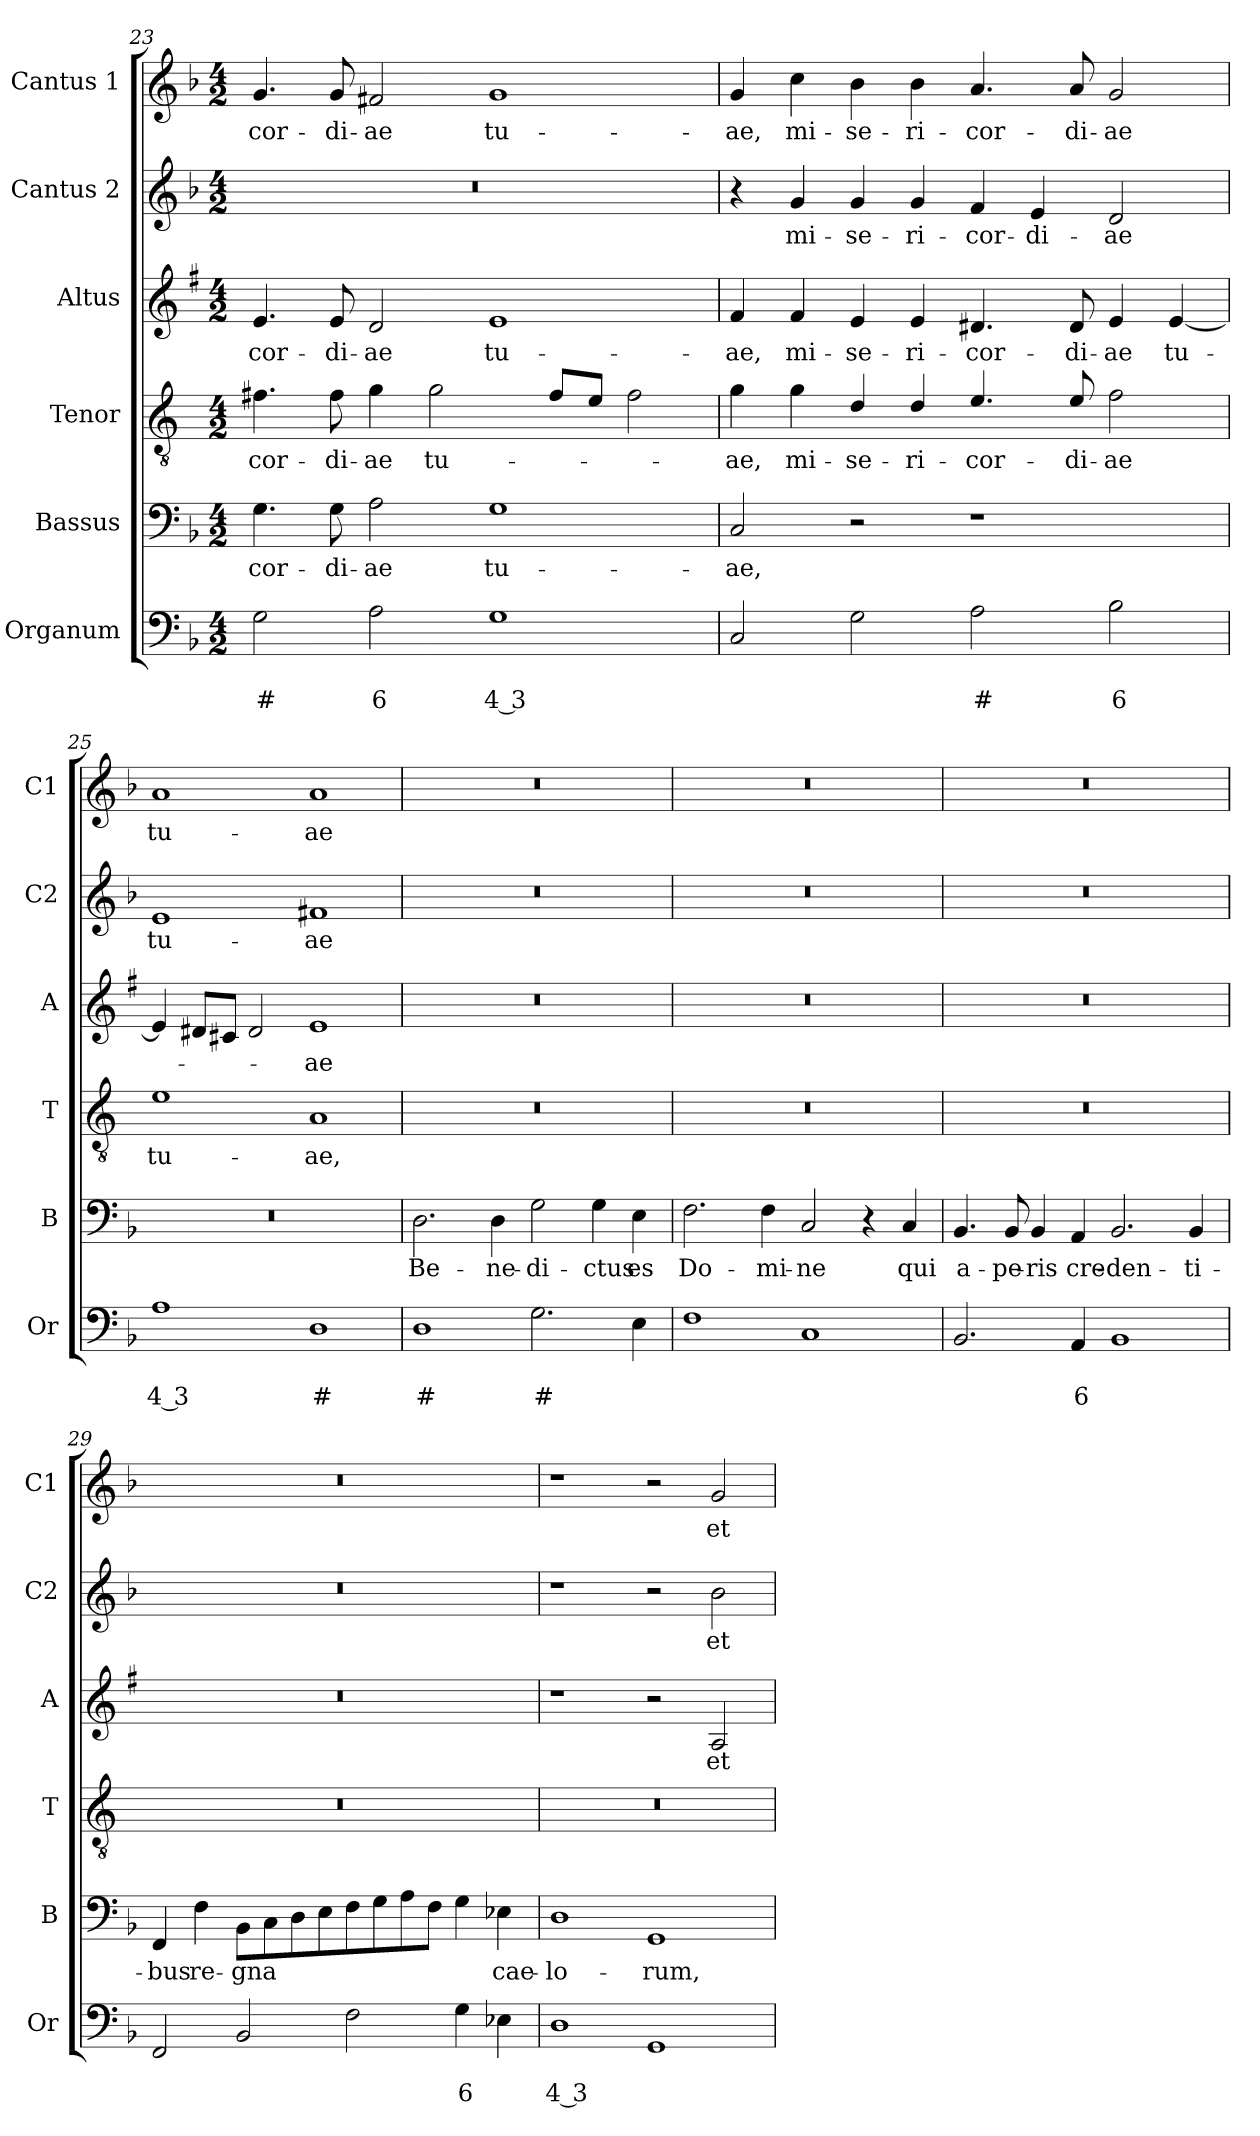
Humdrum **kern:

**kern	**text	**text	**kern	**text	**kern	**text	**kern	**text	**kern	**text	**kern	**text
*part6	*part6	*part6	*part5	*part5	*part4	*part4	*part3	*part3	*part2	*part2	*part1	*part1
*staff6	*staff6	*staff6	*staff5	*staff5	*staff4	*staff4	*staff3	*staff3	*staff2	*staff2	*staff1	*staff1
*I"Organum	*	*	*I"Bassus	*	*I"Tenor	*	*I"Altus	*	*I"Cantus 2	*	*I"Cantus 1	*
*I'Or	*	*	*I'B	*	*I'T	*	*I'A	*	*I'C2	*	*I'C1	*
!!LO:LB:g=z
*clefF4	*	*	*clefF4	*	*clefGv2	*	*clefG2	*	*clefG2	*	*clefG2	*
*	*	*	*	*	*ITrd4c7	*	*ITrd1c2	*	*	*	*	*
*k[b-]	*	*	*k[b-]	*	*k[b-]	*	*k[b-]	*	*k[b-]	*	*k[b-]	*
*F:	*	*	*F:	*	*F:	*	*F:	*	*F:	*	*F:	*
*M4/2	*	*	*M4/2	*	*M4/2	*	*M4/2	*	*M4/2	*	*M4/2	*
=23	=23	=23	=23	=23	=23	=23	=23	=23	=23	=23	=23	=23
!	!	!LO:LY:b	!	!LO:LY:b	!	!LO:LY:b	!	!LO:LY:b	!	!	!	!LO:LY:b
2G\	.	#	4.G\	-cor-	4.Bn\	-cor-	4.d/	-cor-	0r	.	4.g/	-cor-
!	!	!	!	!LO:LY:b	!	!LO:LY:b	!	!LO:LY:b	!	!	!	!LO:LY:b
.	.	.	8G\	-di-	8B\	-di-	8d/	-di-	.	.	8g/	-di-
!	!	!LO:LY:b	!	!LO:LY:b	!	!LO:LY:b	!	!LO:LY:b	!	!	!	!LO:LY:b
2A\	.	6	2A\	-ae	4c\	-ae	2c/	-ae	.	.	2f#X/	-ae
!	!	!	!	!	!	!LO:LY:b	!	!	!	!	!	!
.	.	.	.	.	2c\	tu-	.	.	.	.	.	.
!	!	!LO:LY:b	!	!LO:LY:b	!	!	!	!LO:LY:b	!	!	!	!LO:LY:b
1G	.	4 3	1G	tu-	.	.	1d	tu-	.	.	1g	tu-
.	.	.	.	.	8B/L	.	.	.	.	.	.	.
.	.	.	.	.	8A/J	.	.	.	.	.	.	.
.	.	.	.	.	2B\	.	.	.	.	.	.	.
=24	=24	=24	=24	=24	=24	=24	=24	=24	=24	=24	=24	=24
!	!	!	!	!LO:LY:b	!	!LO:LY:b	!	!LO:LY:b	!	!	!	!LO:LY:b
2C/	.	.	2C/	-ae,	4c\	-ae,	4e/	-ae,	4r	.	4g/	-ae,
!	!	!	!	!	!	!LO:LY:b	!	!LO:LY:b	!	!LO:LY:b	!	!LO:LY:b
.	.	.	.	.	4c\	mi-	4e/	mi-	4g/	mi-	4cc\	mi-
!	!	!	!	!	!	!LO:LY:b	!	!LO:LY:b	!	!LO:LY:b	!	!LO:LY:b
2G\	.	.	2r	.	4G/	-se-	4d/	-se-	4g/	-se-	4b-\	-se-
!	!	!	!	!	!	!LO:LY:b	!	!LO:LY:b	!	!LO:LY:b	!	!LO:LY:b
.	.	.	.	.	4G/	-ri-	4d/	-ri-	4g/	-ri-	4b-\	-ri-
!	!	!LO:LY:b	!	!	!	!LO:LY:b	!	!LO:LY:b	!	!LO:LY:b	!	!LO:LY:b
2A\	.	#	1r	.	4.A/	-cor-	4.c#X/	-cor-	4f/	-cor-	4.a/	-cor-
!	!	!	!	!	!	!	!	!	!	!LO:LY:b	!	!
.	.	.	.	.	.	.	.	.	4e/	-di-	.	.
!	!	!	!	!	!	!LO:LY:b	!	!LO:LY:b	!	!	!	!LO:LY:b
.	.	.	.	.	8A/	-di-	8c#/	-di-	.	.	8a/	-di-
!	!	!LO:LY:b	!	!	!	!LO:LY:b	!	!LO:LY:b	!	!LO:LY:b	!	!LO:LY:b
2B-\	.	6	.	.	2B-\	-ae	4d/	-ae	2d/	-ae	2g/	-ae
!	!	!	!	!	!	!	!	!LO:LY:b	!	!	!	!
.	.	.	.	.	.	.	[4d/	tu-	.	.	.	.
=25	=25	=25	=25	=25	=25	=25	=25	=25	=25	=25	=25	=25
!	!	!LO:LY:b	!	!	!	!LO:LY:b	!	!	!	!LO:LY:b	!	!LO:LY:b
1A	.	4 3	0r	.	1A	tu-	4d/]	.	1e	tu-	1a	tu-
.	.	.	.	.	.	.	8c#X/L	.	.	.	.	.
.	.	.	.	.	.	.	8Bn/J	.	.	.	.	.
.	.	.	.	.	.	.	2c#/	.	.	.	.	.
!	!	!LO:LY:b	!	!	!	!LO:LY:b	!	!LO:LY:b	!	!LO:LY:b	!	!LO:LY:b
1D	.	#	.	.	1D	-ae,	1d	-ae	1f#X	-ae	1a	-ae
=26	=26	=26	=26	=26	=26	=26	=26	=26	=26	=26	=26	=26
!	!	!LO:LY:b	!	!LO:LY:b	!	!	!	!	!	!	!	!
1D	.	#	2.D\	Be-	0r	.	0r	.	0r	.	0r	.
!	!	!	!	!LO:LY:b	!	!	!	!	!	!	!	!
.	.	.	4D\	-ne-	.	.	.	.	.	.	.	.
!	!	!LO:LY:b	!	!LO:LY:b	!	!	!	!	!	!	!	!
2.G\	.	#	2G\	-di-	.	.	.	.	.	.	.	.
!	!	!	!	!LO:LY:b	!	!	!	!	!	!	!	!
.	.	.	4G\	-ctus	.	.	.	.	.	.	.	.
!	!	!	!	!LO:LY:b	!	!	!	!	!	!	!	!
4E\	.	.	4E\	es	.	.	.	.	.	.	.	.
!!LO:PB:g=z
=27	=27	=27	=27	=27	=27	=27	=27	=27	=27	=27	=27	=27
!	!	!	!	!LO:LY:b	!	!	!	!	!	!	!	!
1F	.	.	2.F\	Do-	0r	.	0r	.	0r	.	0r	.
!	!	!	!	!LO:LY:b	!	!	!	!	!	!	!	!
.	.	.	4F\	-mi-	.	.	.	.	.	.	.	.
!	!	!	!	!LO:LY:b	!	!	!	!	!	!	!	!
1C	.	.	2C/	-ne	.	.	.	.	.	.	.	.
.	.	.	4r	.	.	.	.	.	.	.	.	.
!	!	!	!	!LO:LY:b	!	!	!	!	!	!	!	!
.	.	.	4C/	qui	.	.	.	.	.	.	.	.
=28	=28	=28	=28	=28	=28	=28	=28	=28	=28	=28	=28	=28
!	!	!	!	!LO:LY:b	!	!	!	!	!	!	!	!
2.BB-/	.	.	4.BB-/	a-	0r	.	0r	.	0r	.	0r	.
!	!	!	!	!LO:LY:b	!	!	!	!	!	!	!	!
.	.	.	8BB-/	-pe-	.	.	.	.	.	.	.	.
!	!	!	!	!LO:LY:b	!	!	!	!	!	!	!	!
.	.	.	4BB-/	-ris	.	.	.	.	.	.	.	.
!	!	!LO:LY:b	!	!LO:LY:b	!	!	!	!	!	!	!	!
4AA/	.	6	4AA/	cre-	.	.	.	.	.	.	.	.
!	!	!	!	!LO:LY:b	!	!	!	!	!	!	!	!
1BB-	.	.	2.BB-/	-den-	.	.	.	.	.	.	.	.
!	!	!	!	!LO:LY:b	!	!	!	!	!	!	!	!
.	.	.	4BB-/	-ti-	.	.	.	.	.	.	.	.
=29	=29	=29	=29	=29	=29	=29	=29	=29	=29	=29	=29	=29
!	!	!	!	!LO:LY:b	!	!	!	!	!	!	!	!
2FF/	.	.	4FF/	-bus	0r	.	0r	.	0r	.	0r	.
!	!	!	!	!LO:LY:b	!	!	!	!	!	!	!	!
.	.	.	4F\	re-	.	.	.	.	.	.	.	.
!	!	!	!	!LO:LY:b	!	!	!	!	!	!	!	!
2BB-/	.	.	8BB-\L	-gna	.	.	.	.	.	.	.	.
.	.	.	8C\	.	.	.	.	.	.	.	.	.
.	.	.	8D\	.	.	.	.	.	.	.	.	.
.	.	.	8E\	.	.	.	.	.	.	.	.	.
2F\	.	.	8F\	.	.	.	.	.	.	.	.	.
.	.	.	8G\	.	.	.	.	.	.	.	.	.
.	.	.	8A\	.	.	.	.	.	.	.	.	.
.	.	.	8F\J	.	.	.	.	.	.	.	.	.
!	!	!LO:LY:b	!	!	!	!	!	!	!	!	!	!
4G\	.	6	4G\	.	.	.	.	.	.	.	.	.
!	!	!	!	!LO:LY:b	!	!	!	!	!	!	!	!
4E-X\	.	.	4E-X\	cae-	.	.	.	.	.	.	.	.
=30	=30	=30	=30	=30	=30	=30	=30	=30	=30	=30	=30	=30
!	!	!LO:LY:b	!	!LO:LY:b	!	!	!	!	!	!	!	!
1D	.	4 3	1D	-lo-	0r	.	1r	.	1r	.	1r	.
!	!	!	!	!LO:LY:b	!	!	!	!	!	!	!	!
1GG	.	.	1GG	-rum,	.	.	2r	.	2r	.	2r	.
!	!	!	!	!	!	!	!	!LO:LY:b	!	!LO:LY:b	!	!LO:LY:b
.	.	.	.	.	.	.	2G/	et	2b-\	et	2g/	et
=	=	=	=	=	=	=	=	=	=	=	=	=
*-	*-	*-	*-	*-	*-	*-	*-	*-	*-	*-	*-	*-
